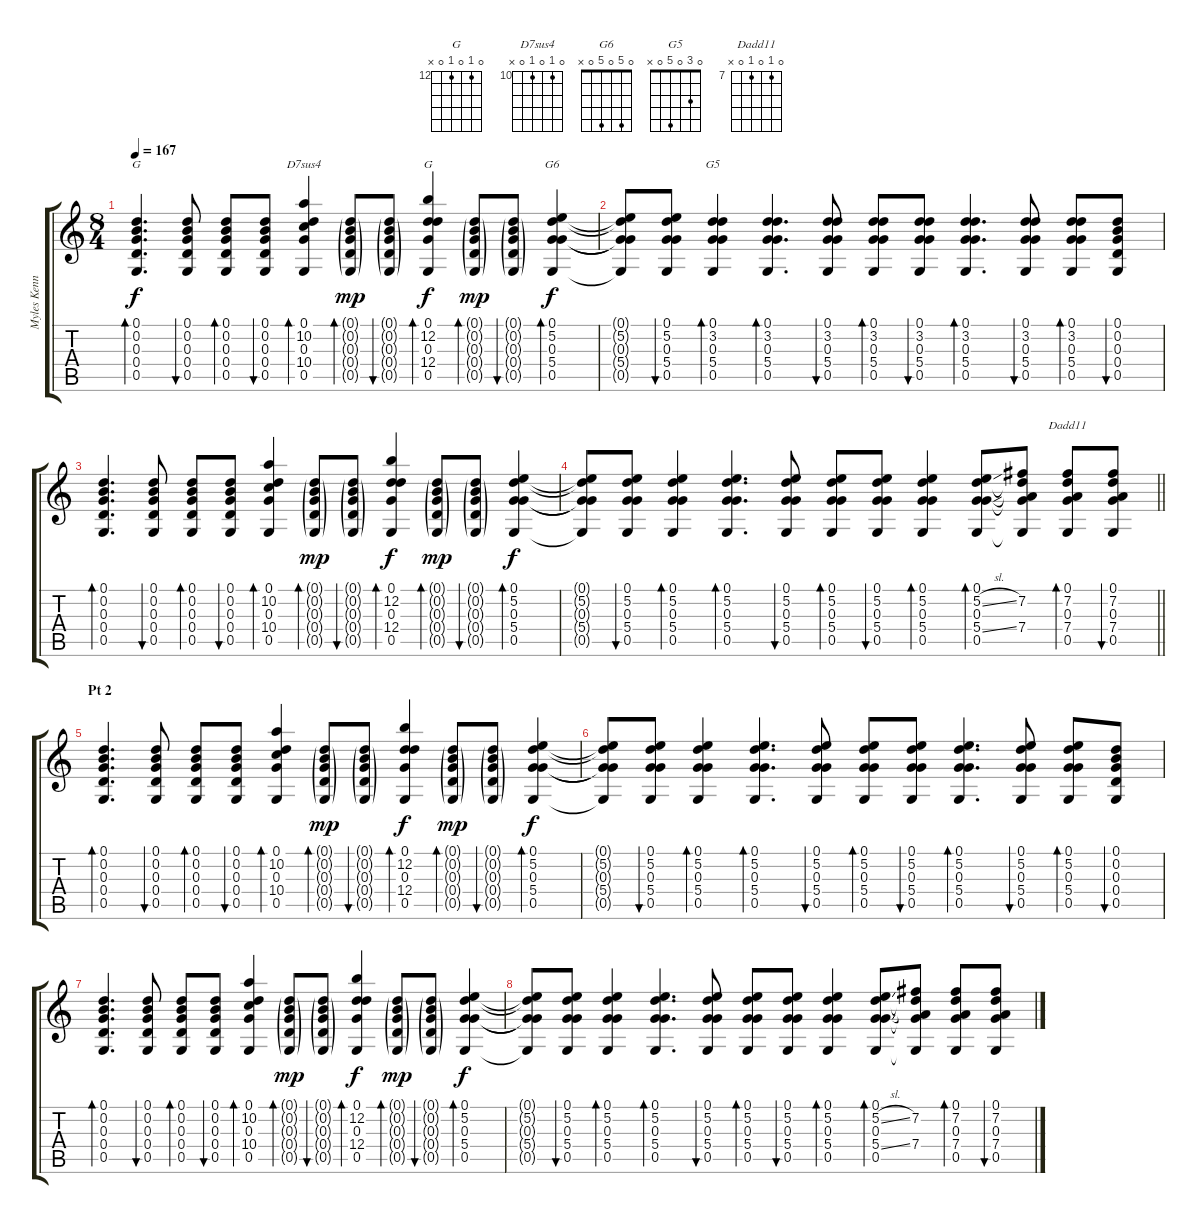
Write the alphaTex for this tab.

\track ("Myles Kennedy [Acoustic Guitar I]" "Myles Kenn") {instrument acousticguitarnylon}
\staff {score tabs}
\tuning (D4 B3 G3 D3 G2 D2) {hide}
\chord ("G" 0 0 0 0 0 x)
\chord ("D7sus4" 0 10 0 10 0 x) {firstfret 10}
\chord ("G" 0 12 0 12 0 x) {firstfret 12}
\chord ("G6" 0 5 0 5 0 x)
\chord ("G5" 0 3 0 5 0 x)
\chord ("Dadd11" 0 7 0 7 0 x) {firstfret 7}
\ts (8 4)
\tempo 167
\clef g2
\ks c
(0.1 0.2 0.3 0.4 0.5).4{d bd 30 ch "G" dy f} (0.1 0.2 0.3 0.4 0.5).8{bu 30} (0.1 0.2 0.3 0.4 0.5).8{bd 30} (0.1 0.2 0.3 0.4 0.5).8{bu 30} (0.1 10.2 0.3 10.4 0.5).4{bd 30 ch "D7sus4"} (0.1{g} 0.2{g} 0.3{g} 0.4{g} 0.5{g}).8{bd 30 dy mp} (0.1{g} 0.2{g} 0.3{g} 0.4{g} 0.5{g}).8{bu 30} (0.1 12.2 0.3 12.4 0.5).4{bd 30 ch "G" dy f} (0.1{g} 0.2{g} 0.3{g} 0.4{g} 0.5{g}).8{bd 30 dy mp} (0.1{g} 0.2{g} 0.3{g} 0.4{g} 0.5{g}).8{bu 30} (0.1 5.2 0.3 5.4 0.5).4{bd 60 ch "G6" dy f} |
(0.1{t} 5.2{t} 0.3{t} 5.4{t} 0.5{t}).8 (0.1 5.2 0.3 5.4 0.5).8{bu 30} (0.1 3.2 0.3 5.4 0.5).4{bd 30 ch "G5"} (0.1 3.2 0.3 5.4 0.5).4{d bd 30} (0.1 3.2 0.3 5.4 0.5).8{bu 30} (0.1 3.2 0.3 5.4 0.5).8{bd 30} (0.1 3.2 0.3 5.4 0.5).8{bu 30} (0.1 3.2 0.3 5.4 0.5).4{d bd 30} (0.1 3.2 0.3 5.4 0.5).8{bu 30} (0.1 3.2 0.3 5.4 0.5).8{bd 30} (0.1 0.2 0.3 0.4 0.5).8{bu 30} |
(0.1 0.2 0.3 0.4 0.5).4{d bd 60} (0.1 0.2 0.3 0.4 0.5).8{bu 30} (0.1 0.2 0.3 0.4 0.5).8{bd 30} (0.1 0.2 0.3 0.4 0.5).8{bu 30} (0.1 10.2 0.3 10.4 0.5).4{bd 30} (0.1{g} 0.2{g} 0.3{g} 0.4{g} 0.5{g}).8{bd 30 dy mp} (0.1{g} 0.2{g} 0.3{g} 0.4{g} 0.5{g}).8{bu 30} (0.1 12.2 0.3 12.4 0.5).4{bd 30 dy f} (0.1{g} 0.2{g} 0.3{g} 0.4{g} 0.5{g}).8{bd 30 dy mp} (0.1{g} 0.2{g} 0.3{g} 0.4{g} 0.5{g}).8{bu 30} (0.1 5.2 0.3 5.4 0.5).4{bd 60 dy f} |
\barLineRight lightlight
(0.1{t} 5.2{t} 0.3{t} 5.4{t} 0.5{t}).8 (0.1 5.2 0.3 5.4 0.5).8{bu 30} (0.1 5.2 0.3 5.4 0.5).4{bd 30} (0.1 5.2 0.3 5.4 0.5).4{d bd 30} (0.1 5.2 0.3 5.4 0.5).8{bu 30} (0.1 5.2 0.3 5.4 0.5).8{bd 30} (0.1 5.2 0.3 5.4 0.5).8{bu 30} (0.1 5.2 0.3 5.4 0.5).4{bd 30} (0.1 5.2{sl} 0.3 5.4{sl} 0.5).8{bd 30} (0.1{t} 7.2 0.3{t} 7.4 0.5{t}).8 (0.1 7.2 0.3 7.4 0.5).8{bd 30 ch "Dadd11"} (0.1 7.2 0.3 7.4 0.5).8{bu 30} |
\section ("" "Pt 2")
(0.1 0.2 0.3 0.4 0.5).4{d bd 30} (0.1 0.2 0.3 0.4 0.5).8{bu 30} (0.1 0.2 0.3 0.4 0.5).8{bd 30} (0.1 0.2 0.3 0.4 0.5).8{bu 30} (0.1 10.2 0.3 10.4 0.5).4{bd 30} (0.1{g} 0.2{g} 0.3{g} 0.4{g} 0.5{g}).8{bd 30 dy mp} (0.1{g} 0.2{g} 0.3{g} 0.4{g} 0.5{g}).8{bu 30} (0.1 12.2 0.3 12.4 0.5).4{bd 30 dy f} (0.1{g} 0.2{g} 0.3{g} 0.4{g} 0.5{g}).8{bd 30 dy mp} (0.1{g} 0.2{g} 0.3{g} 0.4{g} 0.5{g}).8{bu 30} (0.1 5.2 0.3 5.4 0.5).4{bd 60 dy f} |
(0.1{t} 5.2{t} 0.3{t} 5.4{t} 0.5{t}).8 (0.1 5.2 0.3 5.4 0.5).8{bu 30} (0.1 5.2 0.3 5.4 0.5).4{bd 30} (0.1 5.2 0.3 5.4 0.5).4{d bd 30} (0.1 5.2 0.3 5.4 0.5).8{bu 30} (0.1 5.2 0.3 5.4 0.5).8{bd 30} (0.1 5.2 0.3 5.4 0.5).8{bu 30} (0.1 5.2 0.3 5.4 0.5).4{d bd 30} (0.1 5.2 0.3 5.4 0.5).8{bu 30} (0.1 5.2 0.3 5.4 0.5).8{bd 30} (0.1 0.2 0.3 0.4 0.5).8{bu 30} |
(0.1 0.2 0.3 0.4 0.5).4{d bd 60} (0.1 0.2 0.3 0.4 0.5).8{bu 30} (0.1 0.2 0.3 0.4 0.5).8{bd 30} (0.1 0.2 0.3 0.4 0.5).8{bu 30} (0.1 10.2 0.3 10.4 0.5).4{bd 30} (0.1{g} 0.2{g} 0.3{g} 0.4{g} 0.5{g}).8{bd 30 dy mp} (0.1{g} 0.2{g} 0.3{g} 0.4{g} 0.5{g}).8{bu 30} (0.1 12.2 0.3 12.4 0.5).4{bd 30 dy f} (0.1{g} 0.2{g} 0.3{g} 0.4{g} 0.5{g}).8{bd 30 dy mp} (0.1{g} 0.2{g} 0.3{g} 0.4{g} 0.5{g}).8{bu 30} (0.1 5.2 0.3 5.4 0.5).4{bd 60 dy f} |
(0.1{t} 5.2{t} 0.3{t} 5.4{t} 0.5{t}).8 (0.1 5.2 0.3 5.4 0.5).8{bu 30} (0.1 5.2 0.3 5.4 0.5).4{bd 30} (0.1 5.2 0.3 5.4 0.5).4{d bd 30} (0.1 5.2 0.3 5.4 0.5).8{bu 30} (0.1 5.2 0.3 5.4 0.5).8{bd 30} (0.1 5.2 0.3 5.4 0.5).8{bu 30} (0.1 5.2 0.3 5.4 0.5).4{bd 30} (0.1 5.2{sl} 0.3 5.4{sl} 0.5).8{bd 30} (0.1{t} 7.2 0.3{t} 7.4 0.5{t}).8 (0.1 7.2 0.3 7.4 0.5).8{bd 30} (0.1 7.2 0.3 7.4 0.5).8{bu 30}
